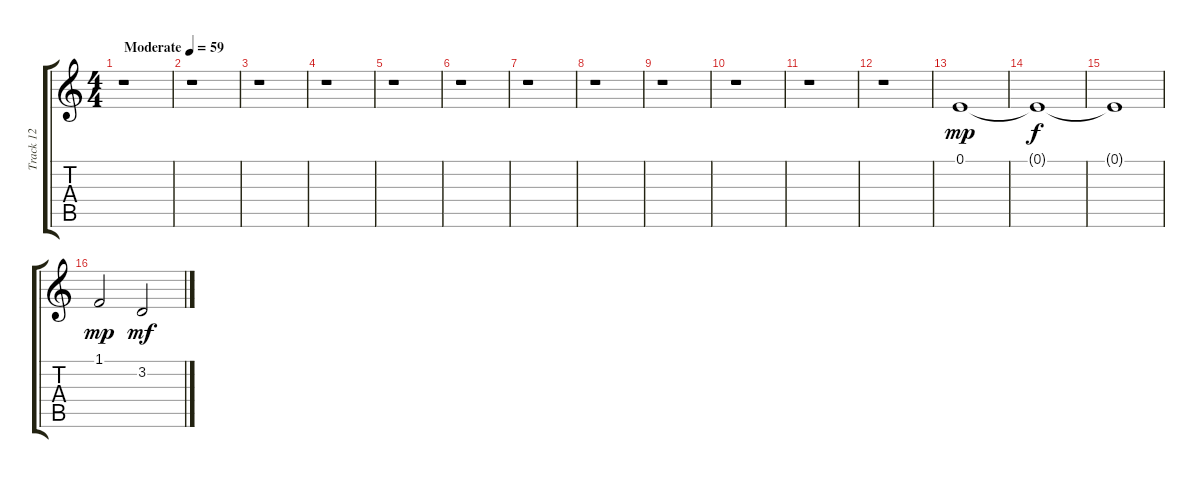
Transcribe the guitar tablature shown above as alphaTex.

\track ("Track 12" "Track 12") {instrument stringensemble1}
\staff {score tabs}
\tuning (E4 B3 G3 D3 A2 E2) {hide}
\ts (4 4)
\tempo (59 "Moderate")
\clef g2
\ks c
r.1{dy mp instrument stringensemble1} |
r.1 |
r.1 |
r.1 |
r.1 |
r.1 |
r.1 |
r.1 |
r.1 |
r.1 |
r.1 |
r.1 |
0.1.1 |
0.1{t}.1{dy f} |
0.1{t}.1 |
1.1.2{dy mp} 3.2.2{dy mf}
